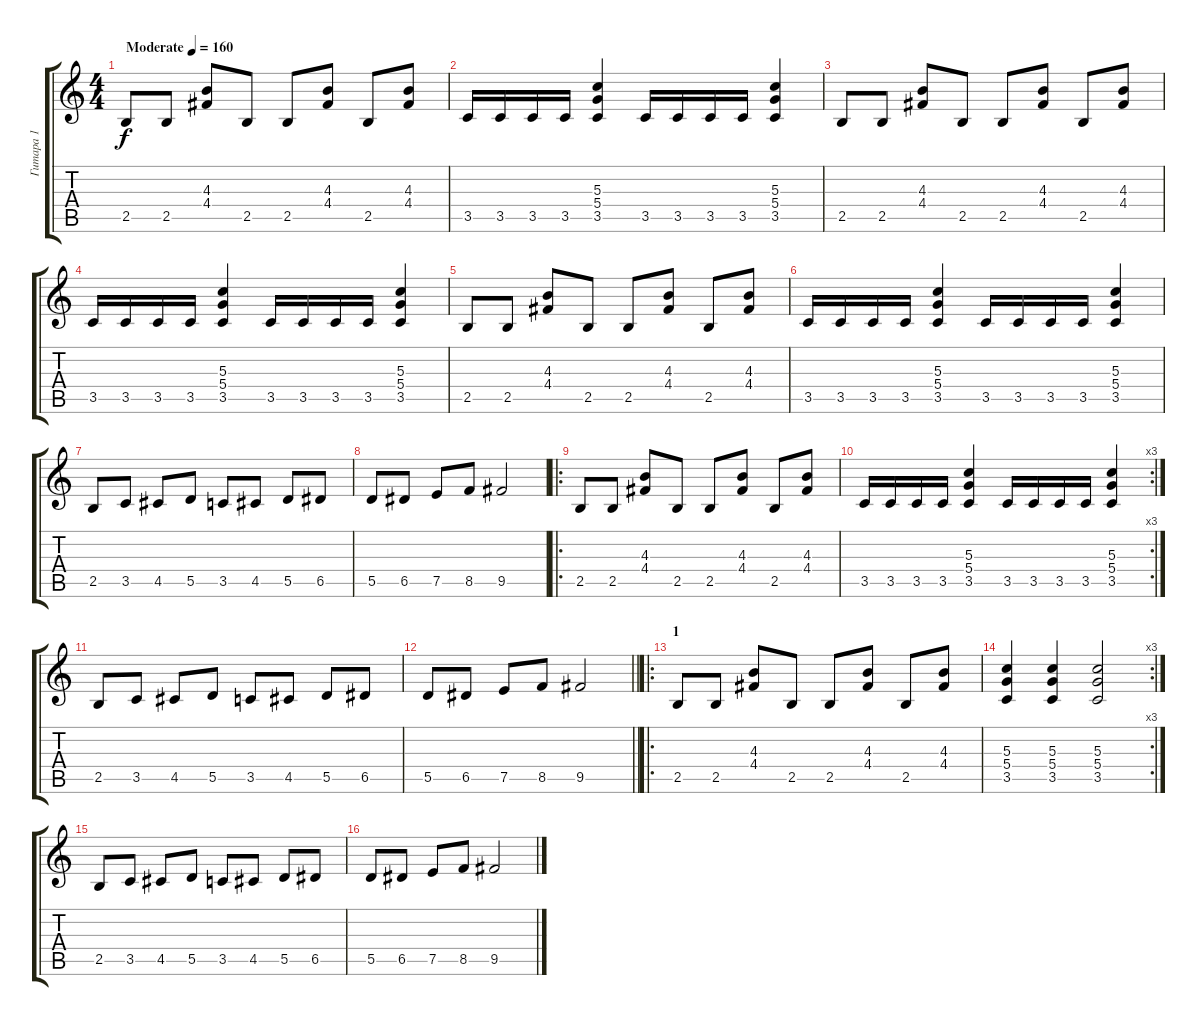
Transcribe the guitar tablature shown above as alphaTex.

\track ("Гитара 1" "Гитара 1") {instrument overdrivenguitar}
\staff {score tabs}
\tuning (E4 B3 G3 D3 A2 E2) {hide}
\ts (4 4)
\tempo (160 "Moderate")
\clef g2
\ks c
2.5.8{dy f instrument overdrivenguitar} 2.5.8 (4.3 4.4).8 2.5.8 2.5.8 (4.3 4.4).8 2.5.8 (4.3 4.4).8 |
3.5.16 3.5.16 3.5.16 3.5.16 (5.3 5.4 3.5).4 3.5.16 3.5.16 3.5.16 3.5.16 (5.3 5.4 3.5).4 |
2.5.8 2.5.8 (4.3 4.4).8 2.5.8 2.5.8 (4.3 4.4).8 2.5.8 (4.3 4.4).8 |
3.5.16 3.5.16 3.5.16 3.5.16 (5.3 5.4 3.5).4 3.5.16 3.5.16 3.5.16 3.5.16 (5.3 5.4 3.5).4 |
2.5.8 2.5.8 (4.3 4.4).8 2.5.8 2.5.8 (4.3 4.4).8 2.5.8 (4.3 4.4).8 |
3.5.16 3.5.16 3.5.16 3.5.16 (5.3 5.4 3.5).4 3.5.16 3.5.16 3.5.16 3.5.16 (5.3 5.4 3.5).4 |
2.5.8 3.5.8 4.5.8 5.5.8 3.5.8 4.5.8 5.5.8 6.5.8 |
5.5.8 6.5.8 7.5.8 8.5.8 9.5.2 |
\ro
2.5.8 2.5.8 (4.3 4.4).8 2.5.8 2.5.8 (4.3 4.4).8 2.5.8 (4.3 4.4).8 |
\rc 3
3.5.16 3.5.16 3.5.16 3.5.16 (5.3 5.4 3.5).4 3.5.16 3.5.16 3.5.16 3.5.16 (5.3 5.4 3.5).4 |
2.5.8 3.5.8 4.5.8 5.5.8 3.5.8 4.5.8 5.5.8 6.5.8 |
\barLineRight lightlight
5.5.8 6.5.8 7.5.8 8.5.8 9.5.2 |
\ro
\section ("" "1")
2.5.8 2.5.8 (4.3 4.4).8 2.5.8 2.5.8 (4.3 4.4).8 2.5.8 (4.3 4.4).8 |
\rc 3
(5.3 5.4 3.5).4 (5.3 5.4 3.5).4 (5.3 5.4 3.5).2 |
2.5.8 3.5.8 4.5.8 5.5.8 3.5.8 4.5.8 5.5.8 6.5.8 |
5.5.8 6.5.8 7.5.8 8.5.8 9.5.2
